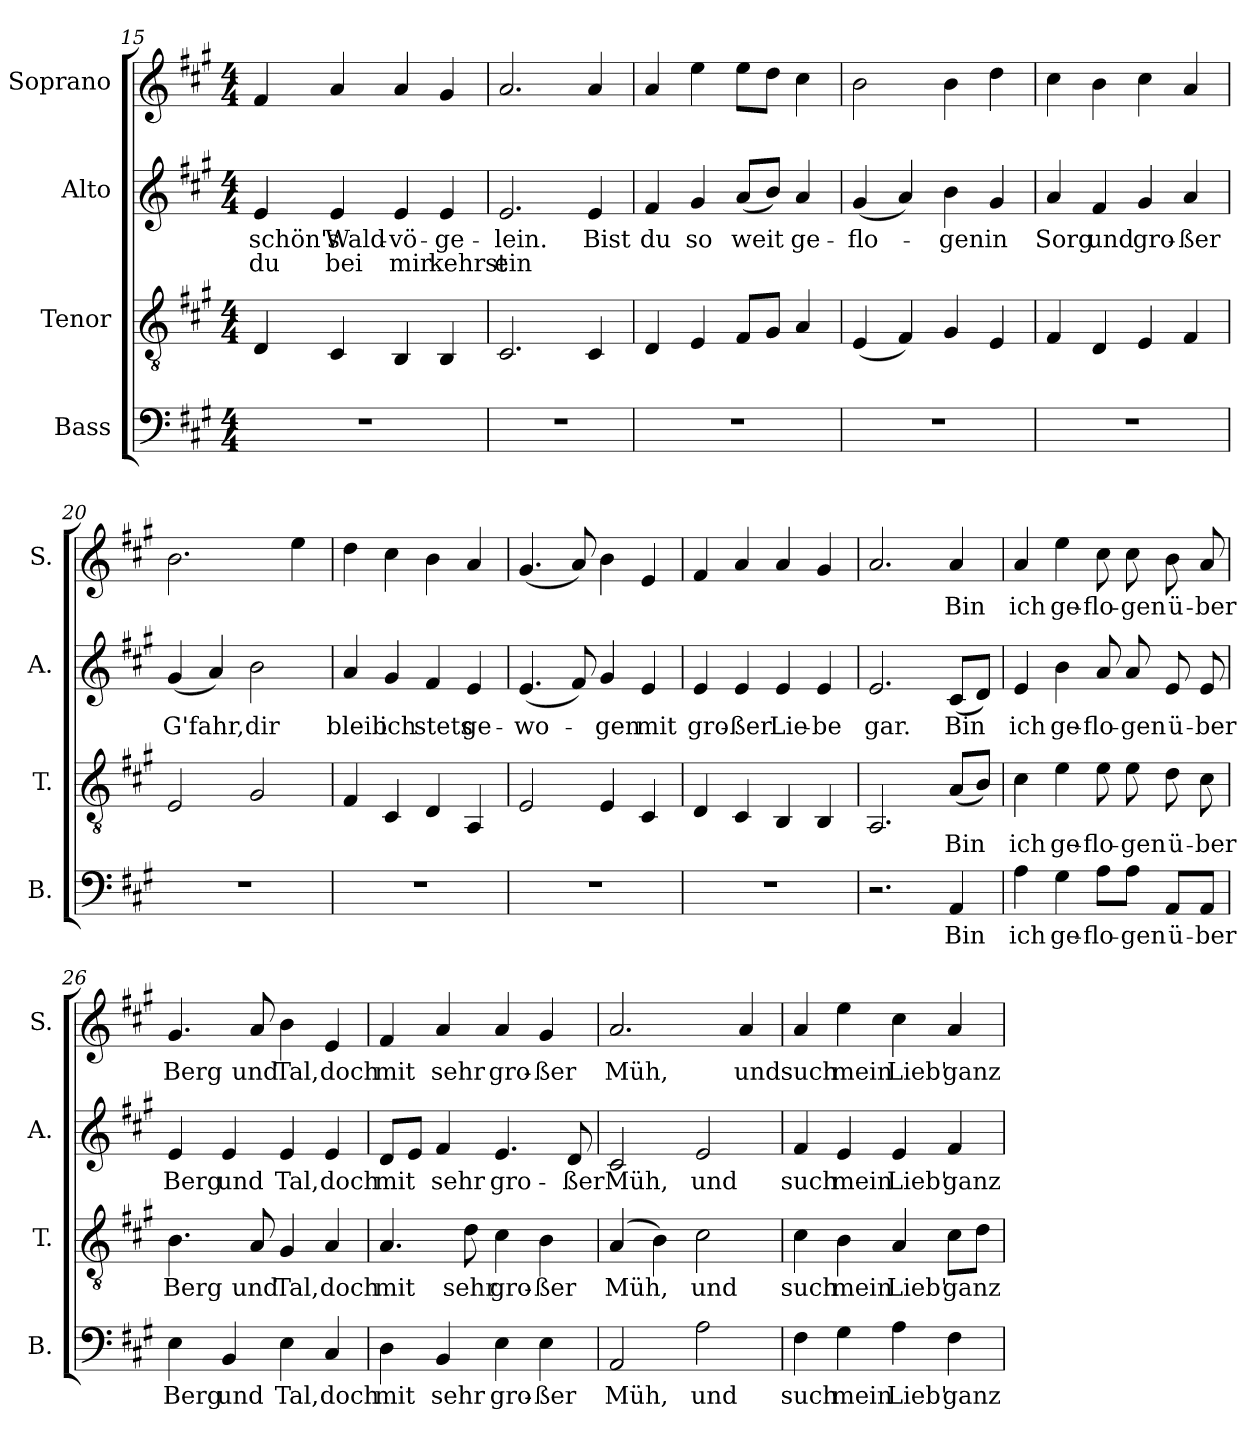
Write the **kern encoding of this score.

**kern	**text	**kern	**text	**kern	**text	**text	**kern	**text
*part4	*part4	*part3	*part3	*part2	*part2	*part2	*part1	*part1
*staff4	*staff4	*staff3	*staff3	*staff2	*staff2	*staff2	*staff1	*staff1
*I"Bass	*	*I"Tenor	*	*I"Alto	*	*	*I"Soprano	*
*I'B.	*	*I'T.	*	*I'A.	*	*	*I'S.	*
!!LO:LB:g=z
*clefF4	*	*clefGv2	*	*clefG2	*	*	*clefG2	*
*k[f#c#g#]	*	*k[f#c#g#]	*	*k[f#c#g#]	*	*	*k[f#c#g#]	*
*M4/4	*	*M4/4	*	*M4/4	*	*	*M4/4	*
=15	=15	=15	=15	=15	=15	=15	=15	=15
!	!	!	!	!	!LO:LY:b	!LO:LY:b	!	!
1r	.	4D/	.	4e/	schön's	du	4f#/	.
!	!	!	!	!	!LO:LY:b	!LO:LY:b	!	!
.	.	4C#/	.	4e/	Wald-	bei	4a/	.
!	!	!	!	!	!LO:LY:b	!LO:LY:b	!	!
.	.	4BB/	.	4e/	-vö-	mir	4a/	.
!	!	!	!	!	!LO:LY:b	!LO:LY:b	!	!
.	.	4BB/	.	4e/	-ge-	kehrst	4g#/	.
=16	=16	=16	=16	=16	=16	=16	=16	=16
!	!	!	!	!	!LO:LY:b	!LO:LY:b	!	!
1r	.	2.C#/	.	2.e/	-lein.	ein	2.a/	.
!	!	!	!	!	!LO:LY:b	!	!	!
.	.	4C#/	.	4e/	Bist	.	4a/	.
=17	=17	=17	=17	=17	=17	=17	=17	=17
!	!	!	!	!	!LO:LY:b	!	!	!
1r	.	4D/	.	4f#/	du	.	4a/	.
!	!	!	!	!	!LO:LY:b	!	!	!
.	.	4E/	.	4g#/	so	.	4ee\	.
!	!	!	!	!	!LO:LY:b	!	!	!
.	.	8F#/L	.	(<8a/L	weit	.	8ee\L	.
.	.	8G#/J	.	8b/J)	.	.	8dd\J	.
!	!	!	!	!	!LO:LY:b	!	!	!
.	.	4A/	.	4a/	ge-	.	4cc#\	.
=18	=18	=18	=18	=18	=18	=18	=18	=18
!	!	!	!	!	!LO:LY:b	!	!	!
1r	.	(<4E/	.	(<4g#/	-flo-	.	2b\	.
.	.	4F#/)	.	4a/)	.	.	.	.
!	!	!	!	!	!LO:LY:b	!	!	!
.	.	4G#/	.	4b\	-gen	.	4b\	.
!	!	!	!	!	!LO:LY:b	!	!	!
.	.	4E/	.	4g#/	in	.	4dd\	.
=19	=19	=19	=19	=19	=19	=19	=19	=19
!	!	!	!	!	!LO:LY:b	!	!	!
1r	.	4F#/	.	4a/	Sorg	.	4cc#\	.
!	!	!	!	!	!LO:LY:b	!	!	!
.	.	4D/	.	4f#/	und	.	4b\	.
!	!	!	!	!	!LO:LY:b	!	!	!
.	.	4E/	.	4g#/	gro-	.	4cc#\	.
!	!	!	!	!	!LO:LY:b	!	!	!
.	.	4F#/	.	4a/	-ßer	.	4a/	.
!!LO:LB:g=z
=20	=20	=20	=20	=20	=20	=20	=20	=20
!	!	!	!	!	!LO:LY:b	!	!	!
1r	.	2E/	.	(<4g#/	G'fahr,	.	2.b\	.
.	.	.	.	4a/)	.	.	.	.
!	!	!	!	!	!LO:LY:b	!	!	!
.	.	2G#/	.	2b\	dir	.	.	.
.	.	.	.	.	.	.	4ee\	.
=21	=21	=21	=21	=21	=21	=21	=21	=21
!	!	!	!	!	!LO:LY:b	!	!	!
1r	.	4F#/	.	4a/	bleib	.	4dd\	.
!	!	!	!	!	!LO:LY:b	!	!	!
.	.	4C#/	.	4g#/	ich	.	4cc#\	.
!	!	!	!	!	!LO:LY:b	!	!	!
.	.	4D/	.	4f#/	stets	.	4b\	.
!	!	!	!	!	!LO:LY:b	!	!	!
.	.	4AA/	.	4e/	ge-	.	4a/	.
=22	=22	=22	=22	=22	=22	=22	=22	=22
!	!	!	!	!	!LO:LY:b	!	!	!
1r	.	2E/	.	(<4.e/	-wo-	.	(<4.g#/	.
.	.	.	.	8f#/)	.	.	8a/)	.
!	!	!	!	!	!LO:LY:b	!	!	!
.	.	4E/	.	4g#/	-gen	.	4b\	.
!	!	!	!	!	!LO:LY:b	!	!	!
.	.	4C#/	.	4e/	mit	.	4e/	.
=23	=23	=23	=23	=23	=23	=23	=23	=23
!	!	!	!	!	!LO:LY:b	!	!	!
1r	.	4D/	.	4e/	gro-	.	4f#/	.
!	!	!	!	!	!LO:LY:b	!	!	!
.	.	4C#/	.	4e/	-ßer	.	4a/	.
!	!	!	!	!	!LO:LY:b	!	!	!
.	.	4BB/	.	4e/	Lie-	.	4a/	.
!	!	!	!	!	!LO:LY:b	!	!	!
.	.	4BB/	.	4e/	-be	.	4g#/	.
=24	=24	=24	=24	=24	=24	=24	=24	=24
!	!	!	!	!	!LO:LY:b	!	!	!
2.r	.	2.AA/	.	2.e/	gar.	.	2.a/	.
!	!LO:LY:b	!	!LO:LY:b	!	!LO:LY:b	!	!	!LO:LY:b
4AA/	Bin	(<8A/L	Bin	(<8c#/L	Bin	.	4a/	Bin
.	.	8B/J)	.	8d/J)	.	.	.	.
!!LO:PB:g=z
=25	=25	=25	=25	=25	=25	=25	=25	=25
!	!LO:LY:b	!	!LO:LY:b	!	!LO:LY:b	!	!	!LO:LY:b
4A\	ich	4c#\	ich	4e/	ich	.	4a/	ich
!	!LO:LY:b	!	!LO:LY:b	!	!LO:LY:b	!	!	!LO:LY:b
4G#\	ge-	4e\	ge-	4b\	ge-	.	4ee\	ge-
!	!LO:LY:b	!	!LO:LY:b	!	!LO:LY:b	!	!	!LO:LY:b
8A\L	-flo-	8e\	-flo-	8a/	-flo-	.	8cc#\	-flo-
!	!LO:LY:b	!	!LO:LY:b	!	!LO:LY:b	!	!	!LO:LY:b
8A\J	-gen	8e\	-gen	8a/	-gen	.	8cc#\	-gen
!	!LO:LY:b	!	!LO:LY:b	!	!LO:LY:b	!	!	!LO:LY:b
8AA/L	ü-	8d\	ü-	8e/	ü-	.	8b\	ü-
!	!LO:LY:b	!	!LO:LY:b	!	!LO:LY:b	!	!	!LO:LY:b
8AA/J	-ber	8c#\	-ber	8e/	-ber	.	8a/	-ber
=26	=26	=26	=26	=26	=26	=26	=26	=26
!	!LO:LY:b	!	!LO:LY:b	!	!LO:LY:b	!	!	!LO:LY:b
4E\	Berg	4.B\	Berg	4e/	Berg	.	4.g#/	Berg
!	!LO:LY:b	!	!	!	!LO:LY:b	!	!	!
4BB/	und	.	.	4e/	und	.	.	.
!	!	!	!LO:LY:b	!	!	!	!	!LO:LY:b
.	.	8A/	und	.	.	.	8a/	und
!	!LO:LY:b	!	!LO:LY:b	!	!LO:LY:b	!	!	!LO:LY:b
4E\	Tal,	4G#/	Tal,	4e/	Tal,	.	4b\	Tal,
!	!LO:LY:b	!	!LO:LY:b	!	!LO:LY:b	!	!	!LO:LY:b
4C#/	doch	4A/	doch	4e/	doch	.	4e/	doch
=27	=27	=27	=27	=27	=27	=27	=27	=27
!	!LO:LY:b	!	!LO:LY:b	!	!LO:LY:b	!	!	!LO:LY:b
4D\	mit	4.A/	mit	8d/L	mit	.	4f#/	mit
.	.	.	.	8e/J	.	.	.	.
!	!LO:LY:b	!	!	!	!LO:LY:b	!	!	!LO:LY:b
4BB/	sehr	.	.	4f#/	sehr	.	4a/	sehr
!	!	!	!LO:LY:b	!	!	!	!	!
.	.	8d\	sehr	.	.	.	.	.
!	!LO:LY:b	!	!LO:LY:b	!	!LO:LY:b	!	!	!LO:LY:b
4E\	gro-	4c#\	gro-	4.e/	gro-	.	4a/	gro-
!	!LO:LY:b	!	!LO:LY:b	!	!	!	!	!LO:LY:b
4E\	-ßer	4B\	-ßer	.	.	.	4g#/	-ßer
!	!	!	!	!	!LO:LY:b	!	!	!
.	.	.	.	8d/	-ßer	.	.	.
=28	=28	=28	=28	=28	=28	=28	=28	=28
!	!LO:LY:b	!	!LO:LY:b	!	!LO:LY:b	!	!	!LO:LY:b
2AA/	Müh,	(>4A/	Müh,	2c#/	Müh,	.	2.a/	Müh,
.	.	4B\)	.	.	.	.	.	.
!	!LO:LY:b	!	!LO:LY:b	!	!LO:LY:b	!	!	!
2A\	und	2c#\	und	2e/	und	.	.	.
!	!	!	!	!	!	!	!	!LO:LY:b
.	.	.	.	.	.	.	4a/	und
!!LO:LB:g=z
=29	=29	=29	=29	=29	=29	=29	=29	=29
!	!LO:LY:b	!	!LO:LY:b	!	!LO:LY:b	!	!	!LO:LY:b
4F#\	such	4c#\	such	4f#/	such	.	4a/	such
!	!LO:LY:b	!	!LO:LY:b	!	!LO:LY:b	!	!	!LO:LY:b
4G#\	mein	4B\	mein	4e/	mein	.	4ee\	mein
!	!LO:LY:b	!	!LO:LY:b	!	!LO:LY:b	!	!	!LO:LY:b
4A\	Lieb'	4A/	Lieb'	4e/	Lieb'	.	4cc#\	Lieb'
!	!LO:LY:b	!	!LO:LY:b	!	!LO:LY:b	!	!	!LO:LY:b
4F#\	ganz	8c#\L	ganz	4f#/	ganz	.	4a/	ganz
.	.	8d\J	.	.	.	.	.	.
=	=	=	=	=	=	=	=	=
*-	*-	*-	*-	*-	*-	*-	*-	*-
